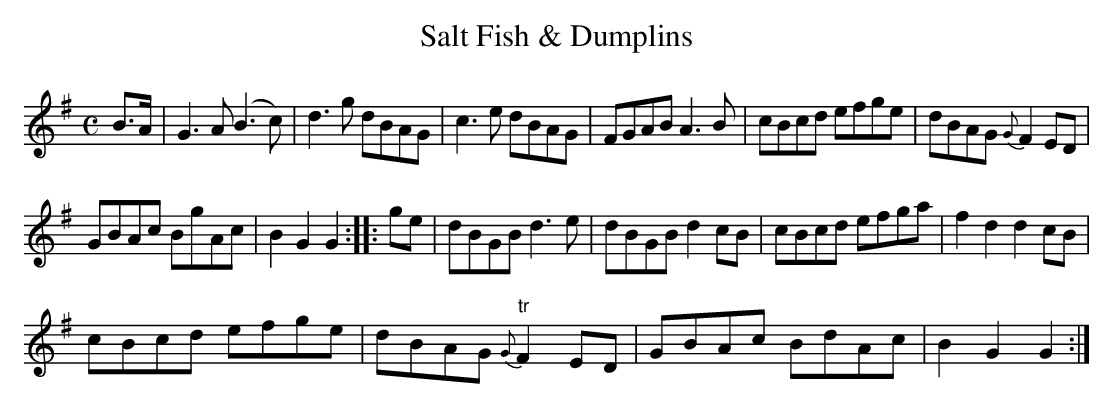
X:1
T:Salt Fish & Dumplins
M:C
K:G major
B>A|\
G3A (B3c)| d3g dBAG| \
c3e dBAG| FGAB A3B|\
cBcd efge| dBAG {G}F2ED|
GBAc BgAc| B2G2 G2::\
ge|\
dBGB d3e| dBGB d2cB| \
cBcd efga| f2d2 d2cB|
cBcd efge| dBAG "tr"{G}F2ED| GBAc BdAc| B2G2 G2:|
